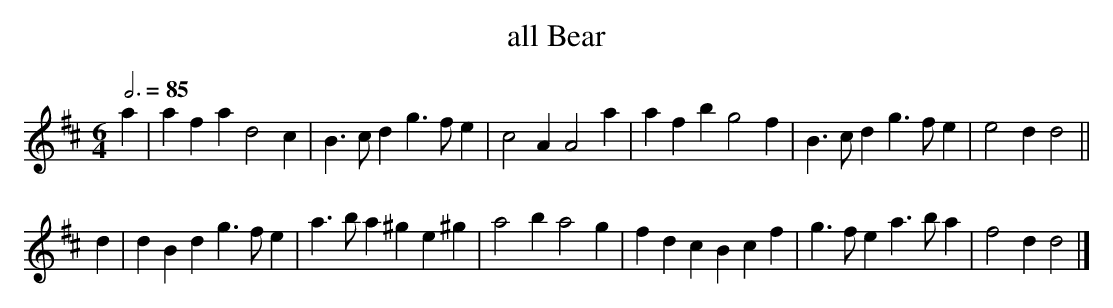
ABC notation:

X:1
T:all Bear
M:6/4
L:1/4
Q:3/4=85
K:D
a|afad2c|B>cdg>fe|c2AA2a|afbg2f|B>cdg>fe|e2dd2||
d|dBdg>fe|a>ba^ge^g|a2ba2g|fdcBcf|g>fe a>ba|f2dd2|]
